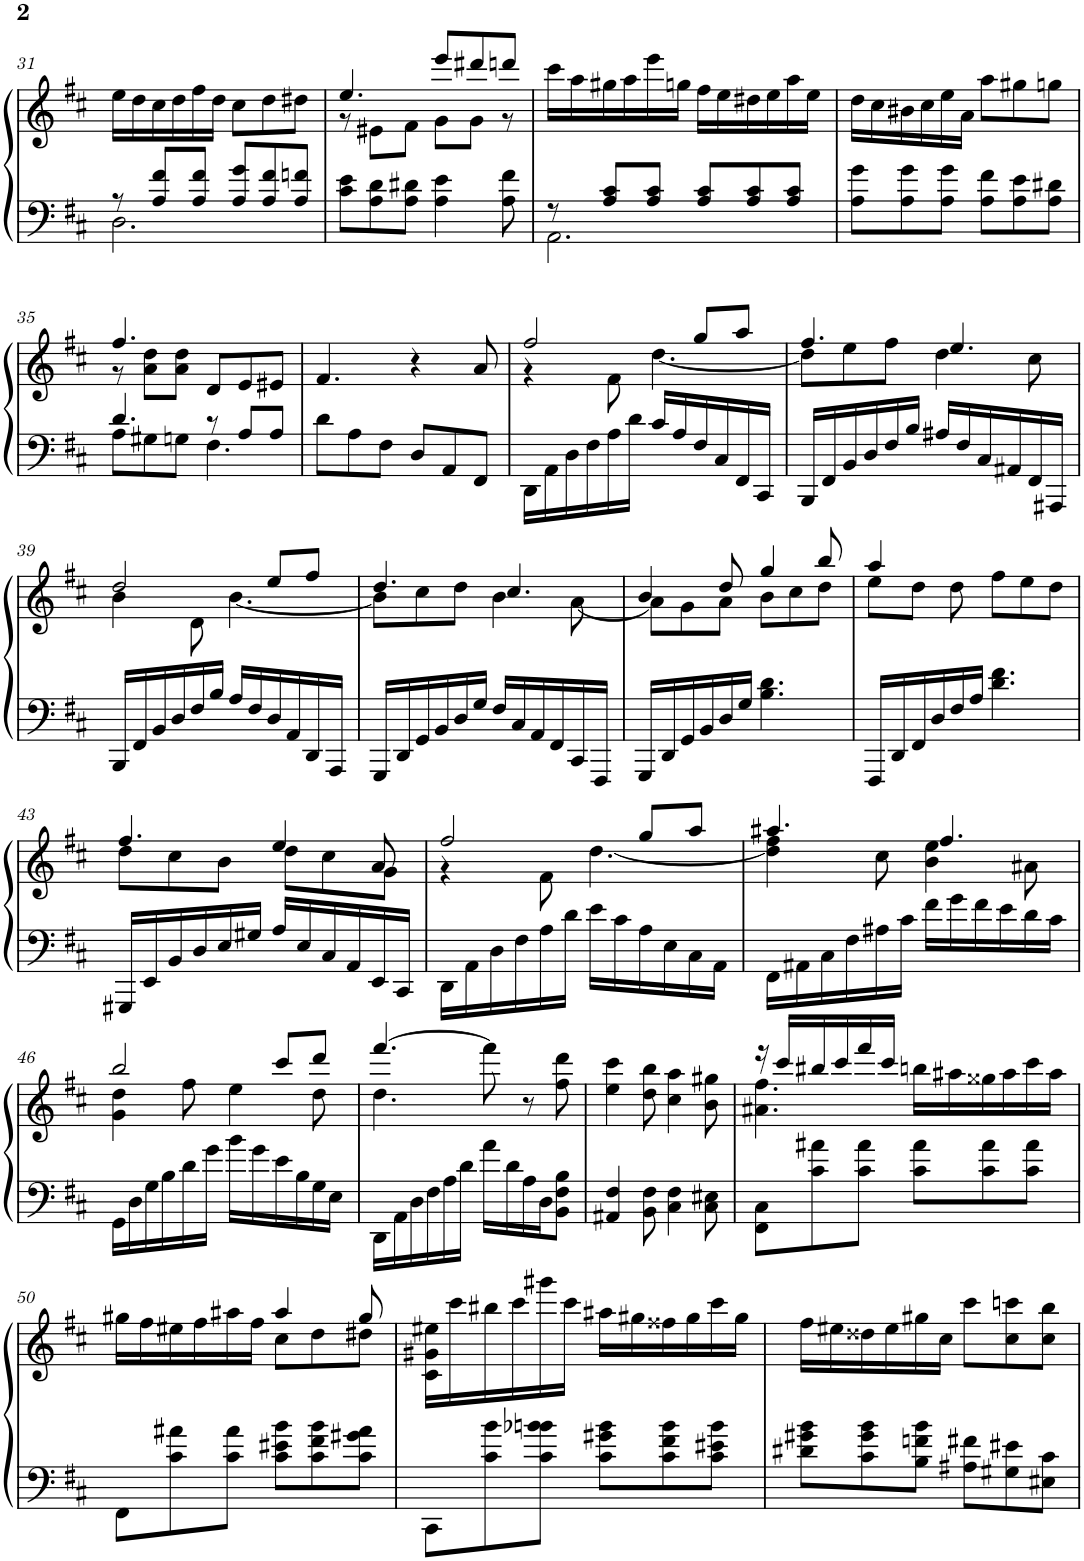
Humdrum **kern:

**kern	**kern
*part1	*part1
*staff2	*staff1
*I"Piano	*
*I'Pno.	*
!!LO:PB:g=z
*clefF4	*clefG2
*k[f#c#]	*k[f#c#]
*M6/8	*M6/8
=31	=31
*^	*
8r	2.D\	16ee\LL
.	.	16dd\
8A/ 8f#/L	.	16cc#\
.	.	16dd\
8A/ 8f#/J	.	16ff#\
.	.	16dd\JJ
8A/ 8g/L	.	8cc#\L
8A/ 8f#/	.	8dd\
8A/ 8fn/J	.	8dd#X\J
*v	*v	*
=32	=32
*	*^
8c#\ 8e\L	4.ee/	8r
8A\ 8d\	.	8e#X\L
8A\ 8d#X\J	.	8f#\J
4A\ 4e\	8eee/L	8g\L
.	8ddd#X/	8g\J
8A\ 8f#\	8dddn/J	8r
*	*v	*v
=33	=33
*^	*
8r	2.AA\	16ccc#\LL
.	.	16aa\
8A/ 8c#/L	.	16gg#X\
.	.	16aa\
8A/ 8c#/J	.	16eee\
.	.	16ggn\JJ
8A/ 8c#/L	.	16ff#\LL
.	.	16ee\
8A/ 8c#/	.	16dd#X\
.	.	16ee\
8A/ 8c#/J	.	16aa\
.	.	16ee\JJ
*v	*v	*
=34	=34
8A\ 8g\L	16dd\LL
.	16cc#\
8A\ 8g\	16b#X\
.	16cc#\
8A\ 8g\J	16ee\
.	16a\JJ
8A\ 8f#\L	8aa\L
8A\ 8e\	8gg#X\
8A\ 8d#X\J	8ggn\J
!!LO:LB:g=z
=35	=35
*^	*^
4.d/	8A\L	4.ff#/	8r
.	8G#X\	.	8a\ 8dd\L
.	8Gn\J	.	8a\ 8dd\J
8r	4.F#\	8d/L	4.ryy
8A/L	.	8e/	.
8A/J	.	8e#X/J	.
*v	*v	*	*
*	*v	*v
=36	=36
8d\L	4.f#/
8A\	.
8F#\J	.
8D/L	4r
8AA/	.
8FF#/J	8a/
=37	=37
*	*^
16DD\LL	2ff#/	4r
16AA\	.	.
16D\	.	.
16F#\	.	.
16A\	.	8f#\
16d\JJ	.	.
16c#/LL	.	[4.dd\
16A/	.	.
16F#/	8gg/L	.
16C#/	.	.
16FF#/	8aa/J	.
16CC#/JJ	.	.
=38	=38	=38
16BBB/LL	4.ff#/	8dd\L]
16FF#/	.	.
16BB/	.	8ee\
16D/	.	.
16F#/	.	8ff#\J
16B/JJ	.	.
16A#X/LL	4.ee/	4dd\
16F#/	.	.
16C#/	.	.
16AA#X/	.	.
16FF#/	.	8cc#\
16AAA#X/JJ	.	.
!!LO:LB:g=z	!!
=39	=39	=39
16BBB/LL	2dd/	4b\
16FF#/	.	.
16BB/	.	.
16D/	.	.
16F#/	.	8d\
16B/JJ	.	.
16A/LL	.	[4.b\
16F#/	.	.
16D/	8ee/L	.
16AA/	.	.
16DD/	8ff#/J	.
16AAA/JJ	.	.
=40	=40	=40
16GGG/LL	4.dd/	8b\L]
16DD/	.	.
16GG/	.	8cc#\
16BB/	.	.
16D/	.	8dd\J
16G/JJ	.	.
16F#/LL	4.cc#/	4b\
16C#/	.	.
16AA/	.	.
16FF#/	.	.
16CC#/	.	[8a\
16FFF#/JJ	.	.
=41	=41	=41
16GGG/LL	4b/	8a\L]
16DD/	.	.
16GG/	.	8g\
16BB/	.	.
16D/	8dd/	8a\J
16G/JJ	.	.
4.B\ 4.d\	4gg/	8b\L
.	.	8cc#\
.	8bb/	8dd\J
=42	=42	=42
16FFF#/LL	4aa/	8ee\L
16DD/	.	.
16FF#/	.	8dd\J
16D/	.	.
16F#/	8dd\	2ryy
16A/JJ	.	.
4.d\ 4.f#\	8ff#\L	.
.	8ee\	.
.	8dd\J	.
!!LO:LB:g=z	!!
=43	=43	=43
16GGG#X/LL	4.ff#/	8dd\L
16EE/	.	.
16BB/	.	8cc#\
16D/	.	.
16E/	.	8b\J
16G#X/JJ	.	.
16A/LL	4ee/	8dd\L
16E/	.	.
16C#/	.	8cc#\
16AA/	.	.
16EE/	8a/	8g\J
16CC#/JJ	.	.
=44	=44	=44
16DD\LL	2ff#/	4r
16AA\	.	.
16D\	.	.
16F#\	.	.
16A\	.	8f#\
16d\JJ	.	.
16e\LL	.	[4.dd\
16c#\	.	.
16A\	8gg/L	.
16E\	.	.
16C#\	8aa/J	.
16AA\JJ	.	.
=45	=45	=45
16FF#\LL	4.aa#X/	4dd\] 4ff#\
16AA#X\	.	.
16C#\	.	.
16F#\	.	.
16A#X\	.	8cc#\
16c#\JJ	.	.
16f#\LL	4.ff#/	4b\ 4ee\
16g\	.	.
16f#\	.	.
16e\	.	.
16d\	.	8a#X\
16c#\JJ	.	.
!!LO:LB:g=z	!!
=46	=46	=46
16GG\LL	2bb/	4g\ 4dd\
16D\	.	.
16G\	.	.
16B\	.	.
16d\	.	8ff#\
16g\JJ	.	.
16b\LL	.	4ee\
16g\	.	.
16e\	8ccc#/L	.
16B\	.	.
16G\	8ddd/J	8dd\
16E\JJ	.	.
=47	=47	=47
16DD\LL	[4.fff#/	4.dd\
16AA\	.	.
16D\	.	.
16F#\	.	.
16A\	.	.
16d\JJ	.	.
16a\LL	8fff#\]	4.ryy
16d\	.	.
16A\	8r	.
16D\J	.	.
8BB\ 8F#\ 8B\J	8ff#\ 8ddd\	.
*	*v	*v
=48	=48
4AA#X/ 4F#/	4ee\ 4ccc#\
8BB\ 8F#\	8dd\ 8bb\
4C#\ 4F#\	4cc#\ 4aa\
8C#\ 8E#X\	8b\ 8gg#X\
=49	=49
*	*^
8FF#\ 8C#\L	16r	4.a#X\ 4.ff#\
.	16ccc#/LL	.
8c#\ 8a#X\	16bb#X/	.
.	16ccc#/	.
8c#\ 8a#\J	16fff#/	.
.	16ccc#/JJ	.
8c#\ 8a#\L	16bbn\LL	4.ryy
.	16aa#X\	.
8c#\ 8a#\	16gg##X\	.
.	16aa#\	.
8c#\ 8a#\J	16ccc#\	.
.	16aa#\JJ	.
!!LO:LB:g=z	!!
=50	=50	=50
8FF#\L	16gg#X\LL	4.ryy
.	16ff#\	.
8c#\ 8a#X\	16ee#X\	.
.	16ff#\	.
8c#\ 8a#\J	16aa#X\	.
.	16ff#\JJ	.
8c#\ 8e#X\ 8b\L	4aa#/	8cc#\L
8c#\ 8f#\ 8b\	.	8dd\
8c#\ 8g#X\ 8a#\J	8gg#/	8dd#X\J
*	*v	*v
=51	=51
8CC#\L	16c#\ 16g#X\ 16ee#X\LL
.	16ccc#\
8c#\ 8b\	16bb#X\
.	16ccc#\
8c#\ 8b-X\ 8bn\J	16ggg#X\
.	16ccc#\JJ
8c#\ 8g#X\ 8b\L	16aa#X\LL
.	16gg#X\
8c#\ 8f#\ 8b\	16ff##X\
.	16gg#\
8c#\ 8e#X\ 8b\J	16ccc#\
.	16gg#\JJ
=52	=52
8d#X\ 8g#X\ 8b\L	16ff#\LL
.	16ee#X\
8c#\ 8g#\ 8b\	16dd##X\
.	16ee#\
8B\ 8fn\ 8b\J	16gg#X\
.	16cc#\JJ
8A#X\ 8f#X\L	8ccc#\L
8G#X\ 8e#X\	8cc#\ 8cccn\
8E#X\ 8c#\J	8cc#\ 8bb\J
=	=
*-	*-
